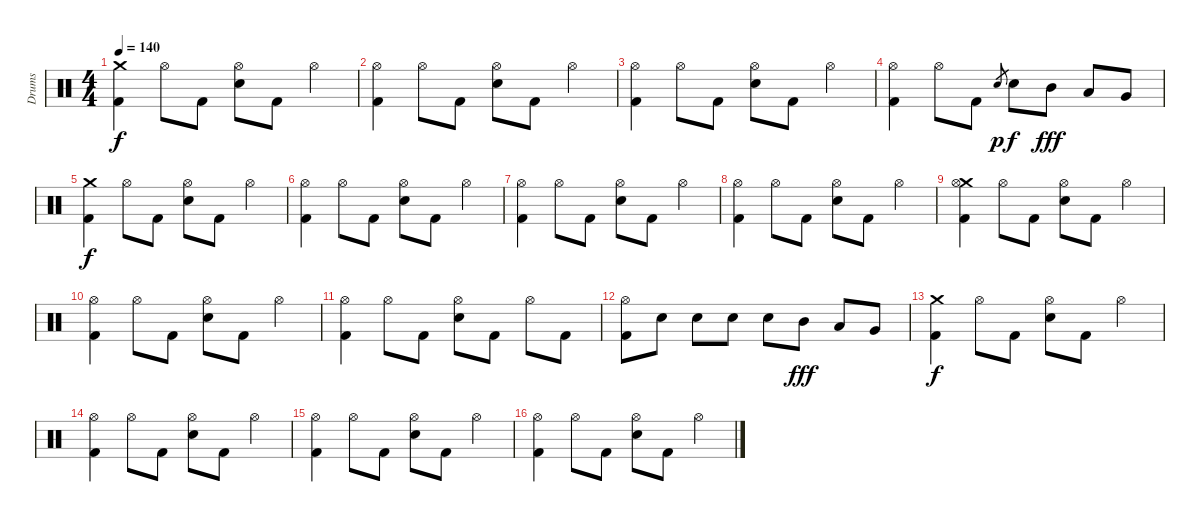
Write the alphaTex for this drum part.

\track ("Drums" "Drums") {instrument percussion}
\staff {score}
\articulation defaults
\ts (4 4)
\tempo 140
\clef neutral
\ks c
("Kick (hit) 2" "Crash medium (hit)").4{dy f} "Hi-Hat (open)".8 "Kick (hit) 2".8 ("Hi-Hat (open)" "Snare (hit) 2").8 "Kick (hit) 2".8 "Hi-Hat (open)".4 |
("Kick (hit) 2" "Hi-Hat (open)").4 "Hi-Hat (open)".8 "Kick (hit) 2".8 ("Hi-Hat (open)" "Snare (hit) 2").8 "Kick (hit) 2".8 "Hi-Hat (open)".4 |
("Kick (hit) 2" "Hi-Hat (open)").4 "Hi-Hat (open)".8 "Kick (hit) 2".8 ("Hi-Hat (open)" "Snare (hit) 2").8 "Kick (hit) 2".8 "Hi-Hat (open)".4 |
("Kick (hit) 2" "Hi-Hat (open)").4 "Hi-Hat (open)".8 "Kick (hit) 2".8 "Snare (hit) 2".8{gr dy p} "Snare (hit) 2".8{dy f} "Mid Tom (hit)".8{dy fff} "Low Tom (hit)".8 "Very Low Tom (hit)".8 |
("Kick (hit) 2" "Crash medium (hit)").4{dy f} "Hi-Hat (open)".8 "Kick (hit) 2".8 ("Hi-Hat (open)" "Snare (hit) 2").8 "Kick (hit) 2".8 "Hi-Hat (open)".4 |
("Kick (hit) 2" "Hi-Hat (open)").4 "Hi-Hat (open)".8 "Kick (hit) 2".8 ("Hi-Hat (open)" "Snare (hit) 2").8 "Kick (hit) 2".8 "Hi-Hat (open)".4 |
("Kick (hit) 2" "Hi-Hat (open)").4 "Hi-Hat (open)".8 "Kick (hit) 2".8 ("Hi-Hat (open)" "Snare (hit) 2").8 "Kick (hit) 2".8 "Hi-Hat (open)".4 |
("Kick (hit) 2" "Hi-Hat (open)").4 "Hi-Hat (open)".8 "Kick (hit) 2".8 ("Hi-Hat (open)" "Snare (hit) 2").8 "Kick (hit) 2".8 "Hi-Hat (open)".4 |
("Kick (hit) 2" "Crash medium (hit)" "Hi-Hat (open)").4 "Hi-Hat (open)".8 "Kick (hit) 2".8 ("Hi-Hat (open)" "Snare (hit) 2").8 "Kick (hit) 2".8 "Hi-Hat (open)".4 |
("Kick (hit) 2" "Hi-Hat (open)").4 "Hi-Hat (open)".8 "Kick (hit) 2".8 ("Hi-Hat (open)" "Snare (hit) 2").8 "Kick (hit) 2".8 "Hi-Hat (open)".4 |
("Kick (hit) 2" "Hi-Hat (open)").4 "Hi-Hat (open)".8 "Kick (hit) 2".8 ("Hi-Hat (open)" "Snare (hit) 2").8 "Kick (hit) 2".8 "Hi-Hat (open)".8 "Kick (hit) 2".8 |
("Kick (hit) 2" "Hi-Hat (open)").8 "Snare (hit) 2".8 "Snare (hit) 2".8 "Snare (hit) 2".8 "Snare (hit) 2".8 "Mid Tom (hit)".8{dy fff} "Low Tom (hit)".8 "Very Low Tom (hit)".8 |
("Kick (hit) 2" "Crash medium (hit)").4{dy f} "Hi-Hat (open)".8 "Kick (hit) 2".8 ("Hi-Hat (open)" "Snare (hit) 2").8 "Kick (hit) 2".8 "Hi-Hat (open)".4 |
("Kick (hit) 2" "Hi-Hat (open)").4 "Hi-Hat (open)".8 "Kick (hit) 2".8 ("Hi-Hat (open)" "Snare (hit) 2").8 "Kick (hit) 2".8 "Hi-Hat (open)".4 |
("Kick (hit) 2" "Hi-Hat (open)").4 "Hi-Hat (open)".8 "Kick (hit) 2".8 ("Hi-Hat (open)" "Snare (hit) 2").8 "Kick (hit) 2".8 "Hi-Hat (open)".4 |
("Kick (hit) 2" "Hi-Hat (open)").4 "Hi-Hat (open)".8 "Kick (hit) 2".8 ("Hi-Hat (open)" "Snare (hit) 2").8 "Kick (hit) 2".8 "Hi-Hat (open)".4
